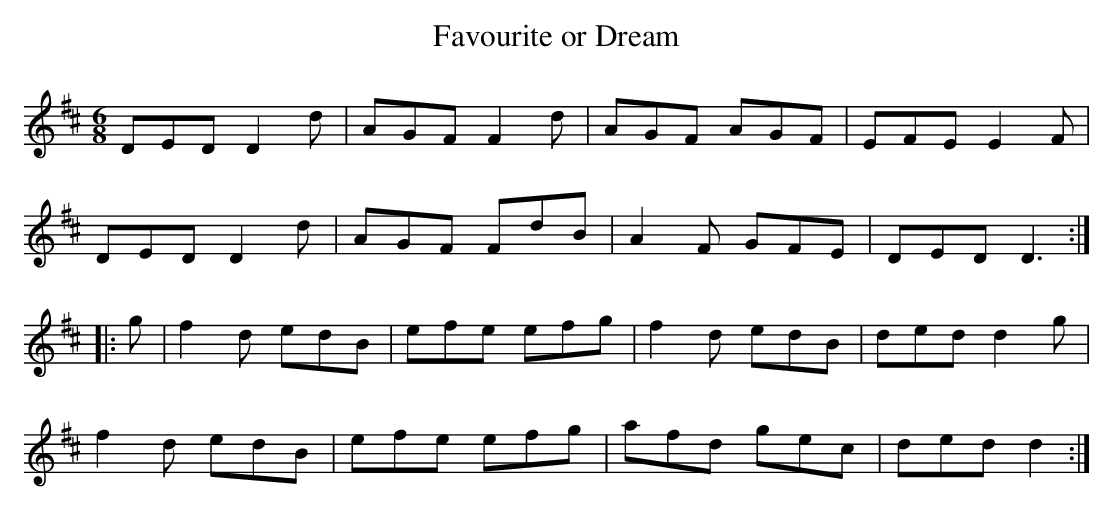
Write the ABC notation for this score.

X:1
T:Favourite or Dream
M:6/8
L:1/8
K:D
DED D2d|AGF F2d|AGF AGF|EFE E2F|
DED D2d|AGF FdB|A2F GFE|DED D3:|
|:g|f2d edB|efe efg|f2d edB|ded d2g|
f2d edB|efe efg|afd gec|ded d2:|]
